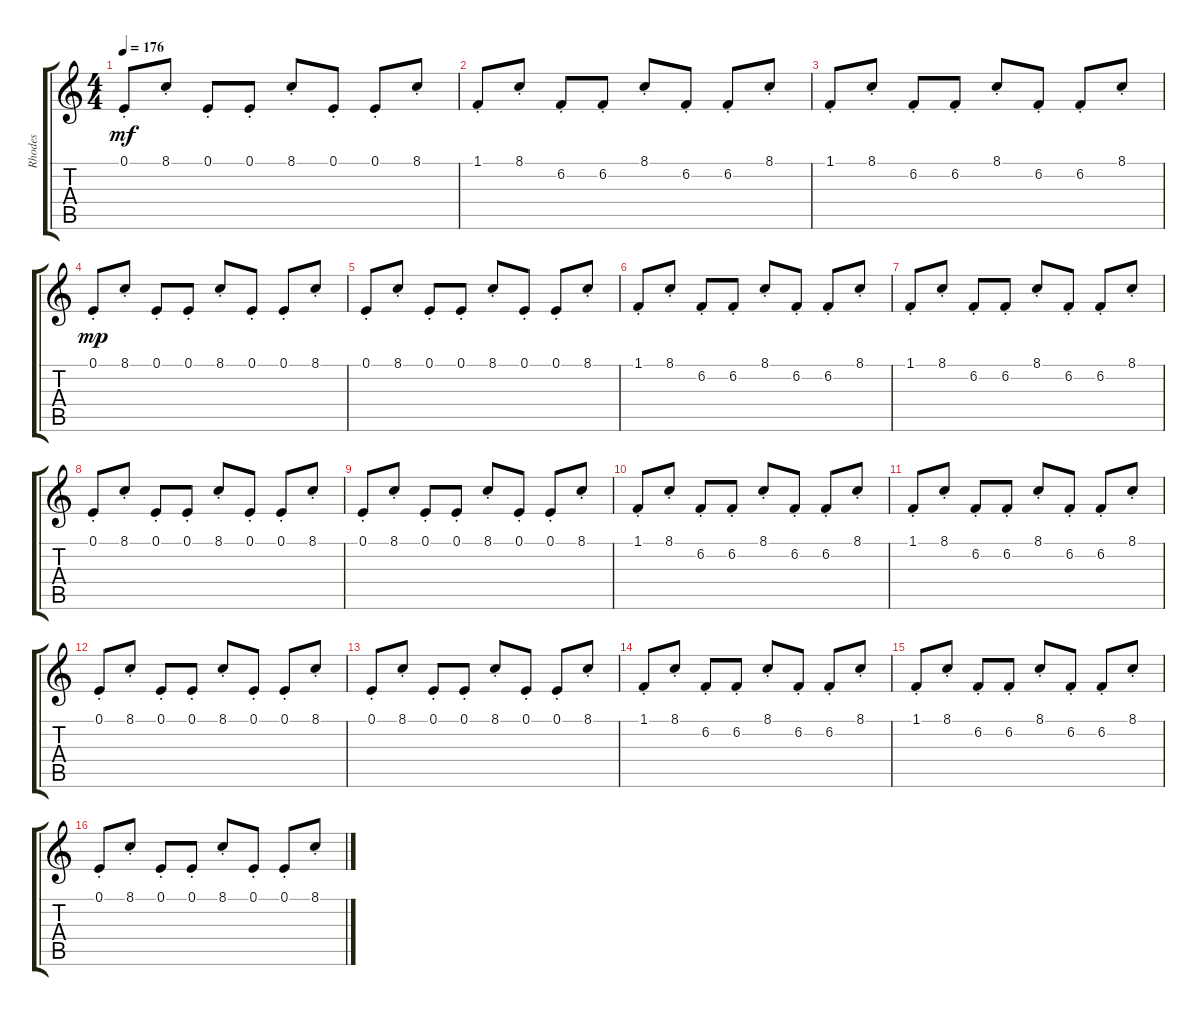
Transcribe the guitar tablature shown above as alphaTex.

\track ("Rhodes" "Rhodes") {instrument electricpiano1}
\staff {score tabs}
\tuning (E4 B3 G3 D3 A2 E2) {hide}
\ts (4 4)
\tempo 176
\clef g2
\ks c
0.1{st}.8{dy mf} 8.1{st}.8 0.1{st}.8 0.1{st}.8 8.1{st}.8 0.1{st}.8 0.1{st}.8 8.1{st}.8 |
1.1{st}.8 8.1{st}.8 6.2{st}.8 6.2{st}.8 8.1{st}.8 6.2{st}.8 6.2{st}.8 8.1{st}.8 |
1.1{st}.8 8.1{st}.8 6.2{st}.8 6.2{st}.8 8.1{st}.8 6.2{st}.8 6.2{st}.8 8.1{st}.8 |
0.1{st}.8{dy mp} 8.1{st}.8 0.1{st}.8 0.1{st}.8 8.1{st}.8 0.1{st}.8 0.1{st}.8 8.1{st}.8 |
0.1{st}.8 8.1{st}.8 0.1{st}.8 0.1{st}.8 8.1{st}.8 0.1{st}.8 0.1{st}.8 8.1{st}.8 |
1.1{st}.8 8.1{st}.8 6.2{st}.8 6.2{st}.8 8.1{st}.8 6.2{st}.8 6.2{st}.8 8.1{st}.8 |
1.1{st}.8 8.1{st}.8 6.2{st}.8 6.2{st}.8 8.1{st}.8 6.2{st}.8 6.2{st}.8 8.1{st}.8 |
0.1{st}.8 8.1{st}.8 0.1{st}.8 0.1{st}.8 8.1{st}.8 0.1{st}.8 0.1{st}.8 8.1{st}.8 |
0.1{st}.8 8.1{st}.8 0.1{st}.8 0.1{st}.8 8.1{st}.8 0.1{st}.8 0.1{st}.8 8.1{st}.8 |
1.1{st}.8 8.1{st}.8 6.2{st}.8 6.2{st}.8 8.1{st}.8 6.2{st}.8 6.2{st}.8 8.1{st}.8 |
1.1{st}.8 8.1{st}.8 6.2{st}.8 6.2{st}.8 8.1{st}.8 6.2{st}.8 6.2{st}.8 8.1{st}.8 |
0.1{st}.8 8.1{st}.8 0.1{st}.8 0.1{st}.8 8.1{st}.8 0.1{st}.8 0.1{st}.8 8.1{st}.8 |
0.1{st}.8 8.1{st}.8 0.1{st}.8 0.1{st}.8 8.1{st}.8 0.1{st}.8 0.1{st}.8 8.1{st}.8 |
1.1{st}.8 8.1{st}.8 6.2{st}.8 6.2{st}.8 8.1{st}.8 6.2{st}.8 6.2{st}.8 8.1{st}.8 |
1.1{st}.8 8.1{st}.8 6.2{st}.8 6.2{st}.8 8.1{st}.8 6.2{st}.8 6.2{st}.8 8.1{st}.8 |
0.1{st}.8 8.1{st}.8 0.1{st}.8 0.1{st}.8 8.1{st}.8 0.1{st}.8 0.1{st}.8 8.1{st}.8
